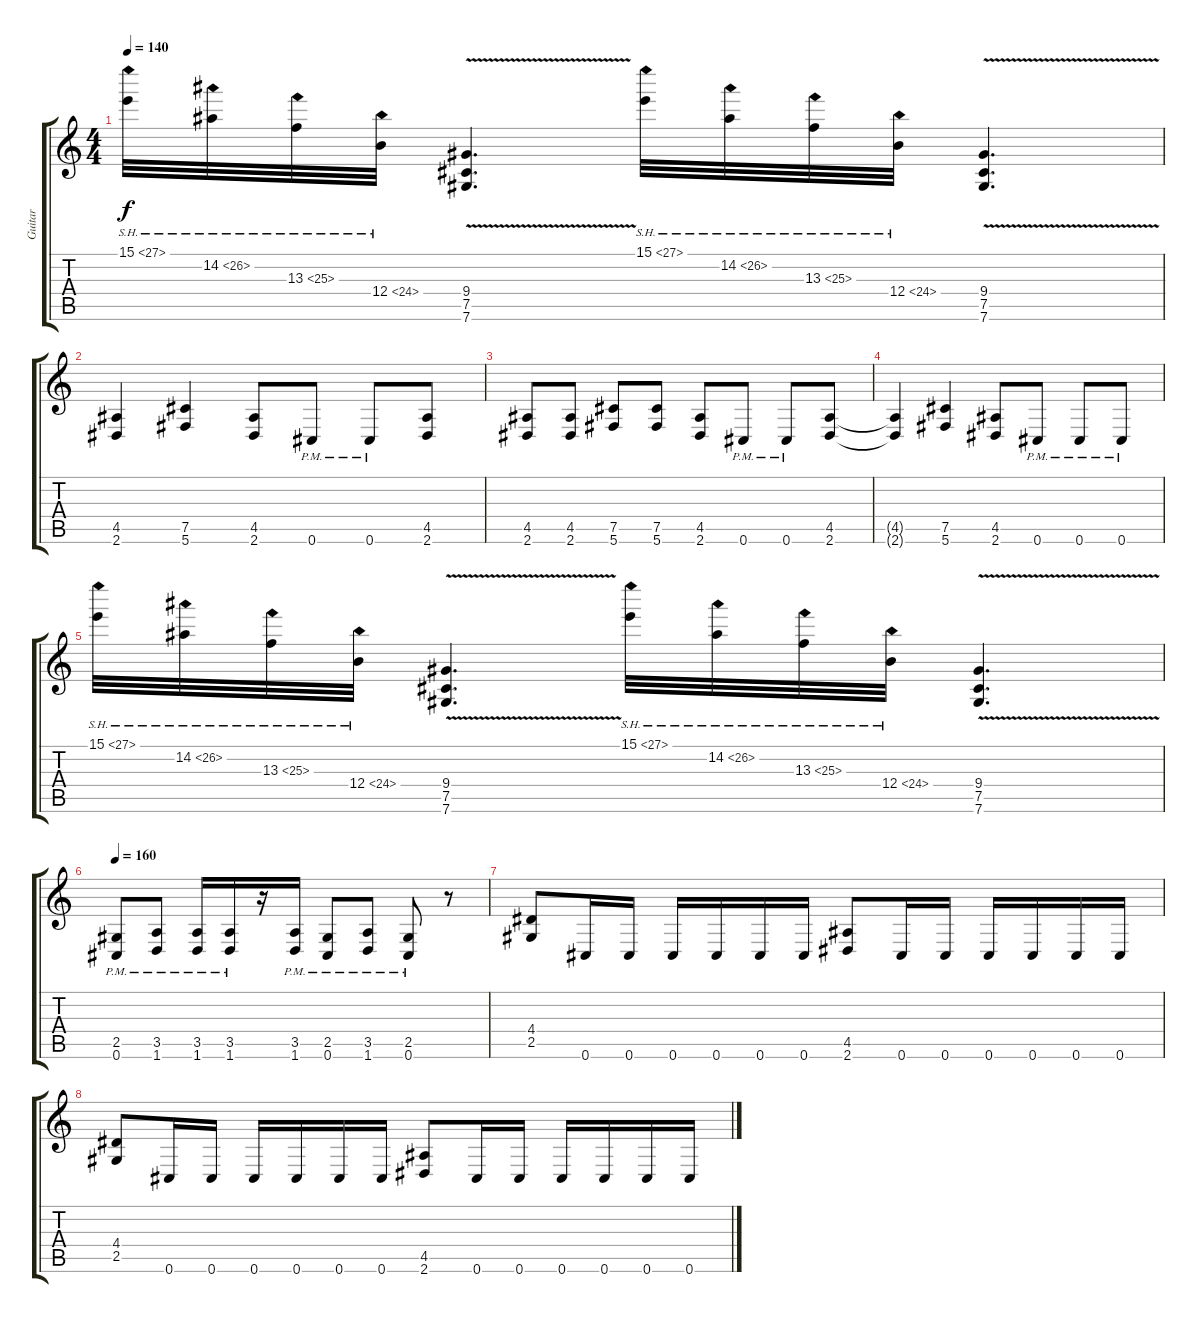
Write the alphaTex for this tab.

\track ("Guitar" "Guitar") {instrument distortionguitar}
\staff {score tabs}
\tuning (Db4 Ab3 E3 B2 Gb2 Db2) {hide}
\ts (4 4)
\tempo 140
\clef g2
\ks c
15.1{sh 12}.32{dy f} 14.2{sh 12}.32 13.3{sh 12}.32 12.4{sh 12}.32 (9.4 7.5 7.6{v}).4{d} 15.1{sh 12}.32 14.2{sh 12}.32 13.3{sh 12}.32 12.4{sh 12}.32 (9.4 7.5 7.6{v}).4{d} |
(4.5 2.6).4 (7.5 5.6).4 (4.5 2.6).8 0.6{pm}.8 0.6{pm}.8 (4.5 2.6).8 |
(4.5 2.6).8 (4.5 2.6).8 (7.5 5.6).8 (7.5 5.6).8 (4.5 2.6).8 0.6{pm}.8 0.6{pm}.8 (4.5 2.6).8 |
(4.5{t} 2.6{t}).4 (7.5 5.6).4 (4.5 2.6).8 0.6{pm}.8 0.6{pm}.8 0.6{pm}.8 |
15.1{sh 12}.32 14.2{sh 12}.32 13.3{sh 12}.32 12.4{sh 12}.32 (9.4 7.5 7.6{v}).4{d} 15.1{sh 12}.32 14.2{sh 12}.32 13.3{sh 12}.32 12.4{sh 12}.32 (9.4 7.5 7.6{v}).4{d} |
\tempo 160
(2.5{pm} 0.6{pm}).8 (3.5{pm} 1.6{pm}).8 (3.5{pm} 1.6{pm}).16 (3.5{pm} 1.6{pm}).16 r.16 (3.5{pm} 1.6{pm}).16 (2.5{pm} 0.6{pm}).8 (3.5{pm} 1.6{pm}).8 (2.5{pm} 0.6{pm}).8 r.8 |
(4.4 2.5).8 0.6.16 0.6.16 0.6.16 0.6.16 0.6.16 0.6.16 (4.5 2.6).8 0.6.16 0.6.16 0.6.16 0.6.16 0.6.16 0.6.16 |
(4.4 2.5).8 0.6.16 0.6.16 0.6.16 0.6.16 0.6.16 0.6.16 (4.5 2.6).8 0.6.16 0.6.16 0.6.16 0.6.16 0.6.16 0.6.16
